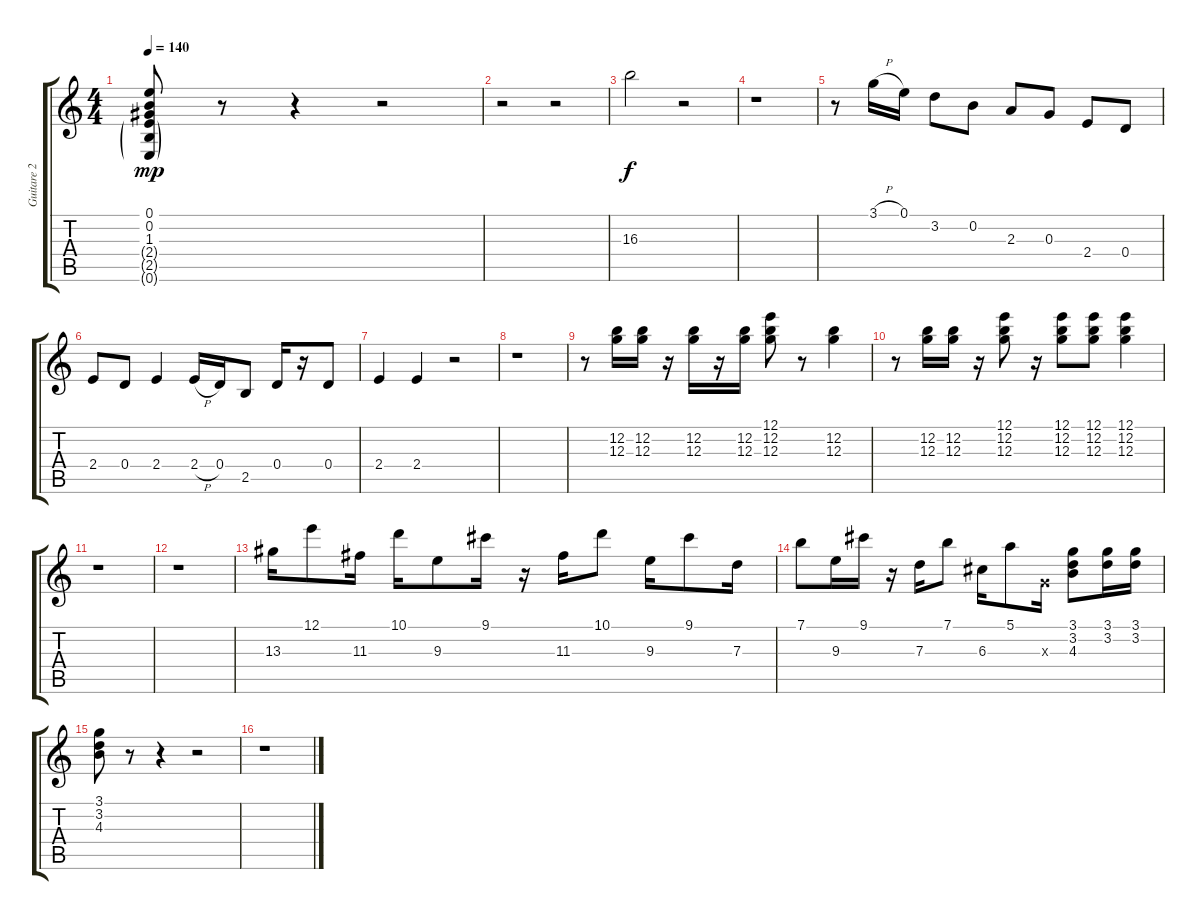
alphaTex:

\track ("Guitare 2" "Guitare 2") {instrument overdrivenguitar}
\staff {score tabs}
\tuning (E4 B3 G3 D3 A2 E2) {hide}
\ts (4 4)
\tempo 140
\clef g2
\ks c
(0.1 0.2 1.3 2.4{g} 2.5{g} 0.6{g}).8{dy mp instrument overdrivenguitar} r.8 r.4 r.2 |
r.2 r.2 |
16.3.2{dy f} r.2 |
r.1 |
r.8 3.1{h}.16 0.1.16 3.2.8 0.2.8 2.3.8 0.3.8 2.4.8 0.4.8 |
2.4.8 0.4.8 2.4.4 2.4{h}.16 0.4.16 2.5.8 0.4.16 r.16 0.4.8 |
2.4.4 2.4.4 r.2 |
r.1 |
r.8 (12.2 12.3).16 (12.2 12.3).16 r.16 (12.2 12.3).16 r.16 (12.2 12.3).16 (12.1 12.2 12.3).8 r.8 (12.2 12.3).4 |
r.8 (12.2 12.3).16 (12.2 12.3).16 r.16 (12.1 12.2 12.3).8 r.16 (12.1 12.2 12.3).8 (12.1 12.2 12.3).8 (12.1 12.2 12.3).4 |
r.1 |
r.1 |
13.3.16 12.1.8 11.3.16 10.1.16 9.3.8 9.1.16 r.16 11.3.16 10.1.8 9.3.16 9.1.8 7.3.16 |
7.1.8 9.3.16 9.1.16 r.16 7.3.16 7.1.8 6.3.16 5.1.8 0.3{x}.16 (3.1 3.2 4.3).8 (3.1 3.2).16 (3.1 3.2).16 |
(3.1 3.2 4.3).8 r.8 r.4 r.2 |
r.1
